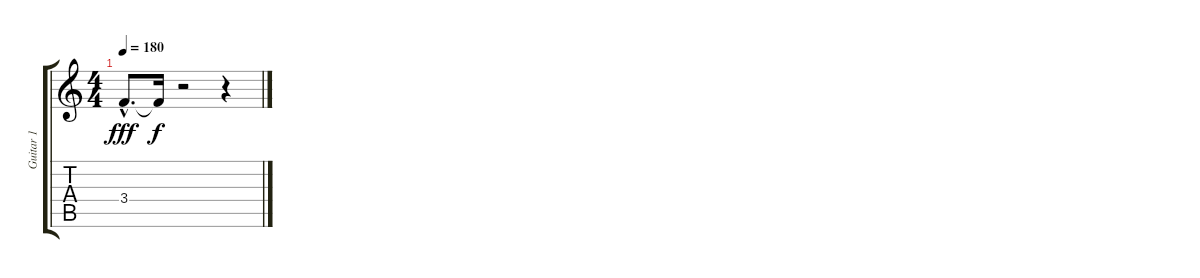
\track ("Guitar 1" "Guitar 1") {instrument distortionguitar}
\staff {score tabs}
\tuning (E4 B3 G3 D3 A2 E2) {hide}
\ts (4 4)
\tempo 180
\clef g2
\ks c
3.4{hac}.8{d dy fff} 3.4{t}.16{dy f} r.2 r.4
